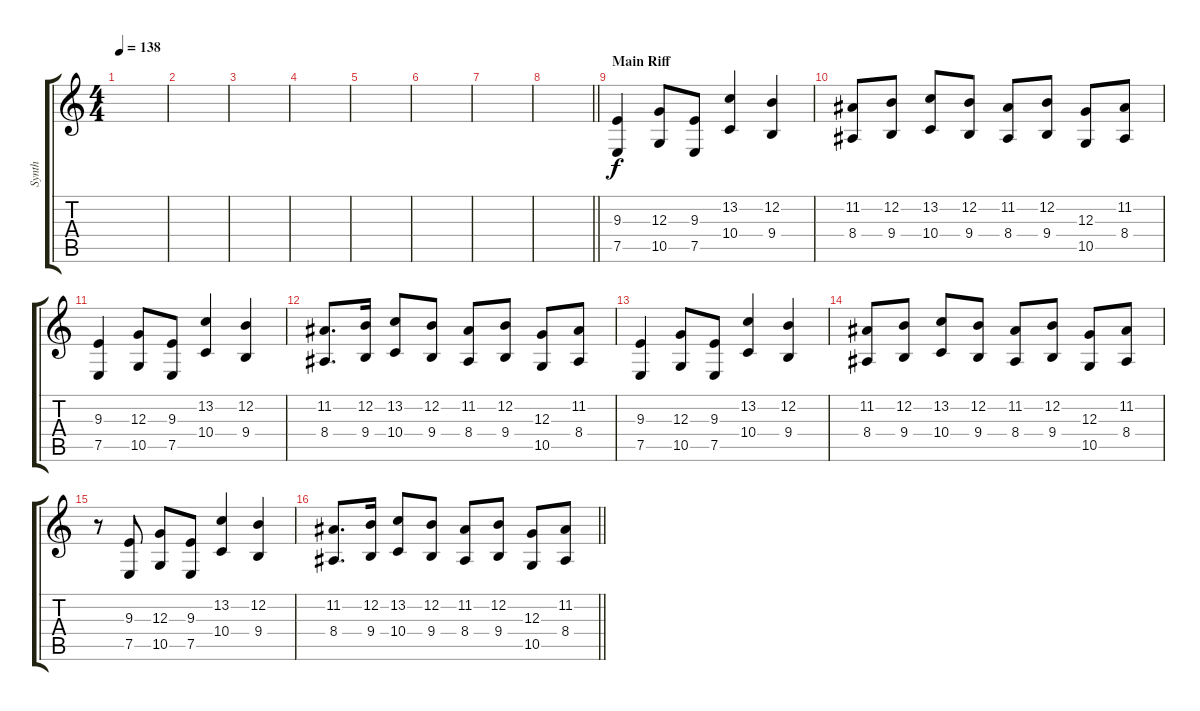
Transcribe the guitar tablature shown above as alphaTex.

\track ("Synth" "Synth") {instrument lead4chiff}
\staff {score tabs}
\tuning (E4 B3 G3 D3 A2 E2) {hide}
\ts (4 4)
\tempo 138
\clef g2
\ks c
|
|
|
|
|
|
|
\barLineRight lightlight
|
\section ("" "Main Riff")
(9.3 7.5).4 (12.3 10.5).8 (9.3 7.5).8 (13.2 10.4).4 (12.2 9.4).4 |
(11.2 8.4).8 (12.2 9.4).8 (13.2 10.4).8 (12.2 9.4).8 (11.2 8.4).8 (12.2 9.4).8 (12.3 10.5).8 (11.2 8.4).8 |
(9.3 7.5).4 (12.3 10.5).8 (9.3 7.5).8 (13.2 10.4).4 (12.2 9.4).4 |
(11.2 8.4).8{d} (12.2 9.4).16 (13.2 10.4).8 (12.2 9.4).8 (11.2 8.4).8 (12.2 9.4).8 (12.3 10.5).8 (11.2 8.4).8 |
(9.3 7.5).4 (12.3 10.5).8 (9.3 7.5).8 (13.2 10.4).4 (12.2 9.4).4 |
(11.2 8.4).8 (12.2 9.4).8 (13.2 10.4).8 (12.2 9.4).8 (11.2 8.4).8 (12.2 9.4).8 (12.3 10.5).8 (11.2 8.4).8 |
r.8 (9.3 7.5).8 (12.3 10.5).8 (9.3 7.5).8 (13.2 10.4).4 (12.2 9.4).4 |
\barLineRight lightlight
(11.2 8.4).8{d} (12.2 9.4).16 (13.2 10.4).8 (12.2 9.4).8 (11.2 8.4).8 (12.2 9.4).8 (12.3 10.5).8 (11.2 8.4).8
